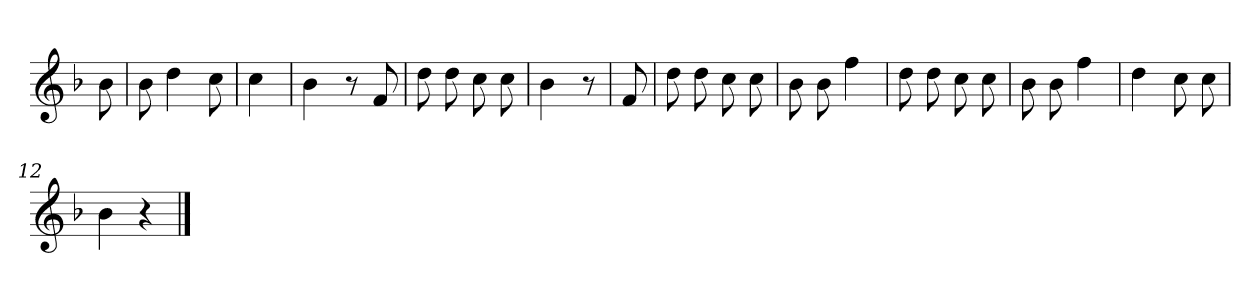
**kern
*part1
*staff1
*clefG2
*k[b-]
=
8b-
=1
8b-
4dd
8cc
=2y
4cc
=3
4b-
8r
8f
=4
8dd
8dd
8cc
8cc
=5
4b-
8r
=6
8f
=7
8dd
8dd
8cc
8cc
=8
8b-
8b-
4ff
=9
8dd
8dd
8cc
8cc
=10
8b-
8b-
4ff
=11
4dd
8cc
8cc
=12
4b-
4r
==
*-
